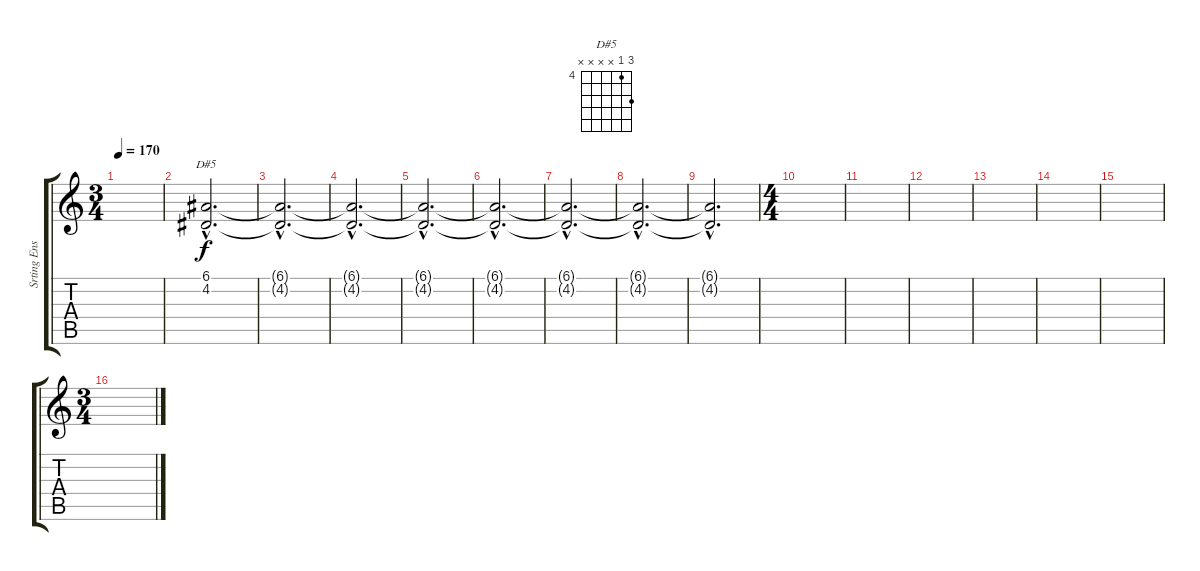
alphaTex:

\track ("Srting Ensemble 1" "Srting Ens") {instrument stringensemble1}
\staff {score tabs}
\tuning (E4 B3 G3 D3 A2 E2) {hide}
\chord ("D#5" 6 4 x x x x) {firstfret 4}
\ts (3 4)
\tempo 170
\clef g2
\ks c
|
(6.1{hac} 4.2{hac}).2{d ch "D#5"} |
(6.1{hac t} 4.2{hac t}).2{d} |
(6.1{hac t} 4.2{hac t}).2{d} |
(6.1{hac t} 4.2{hac t}).2{d} |
(6.1{hac t} 4.2{hac t}).2{d} |
(6.1{hac t} 4.2{hac t}).2{d} |
(6.1{hac t} 4.2{hac t}).2{d} |
(6.1{hac t} 4.2{hac t}).2{d} |
\ts (4 4)
|
|
|
|
|
|
\ts (3 4)
